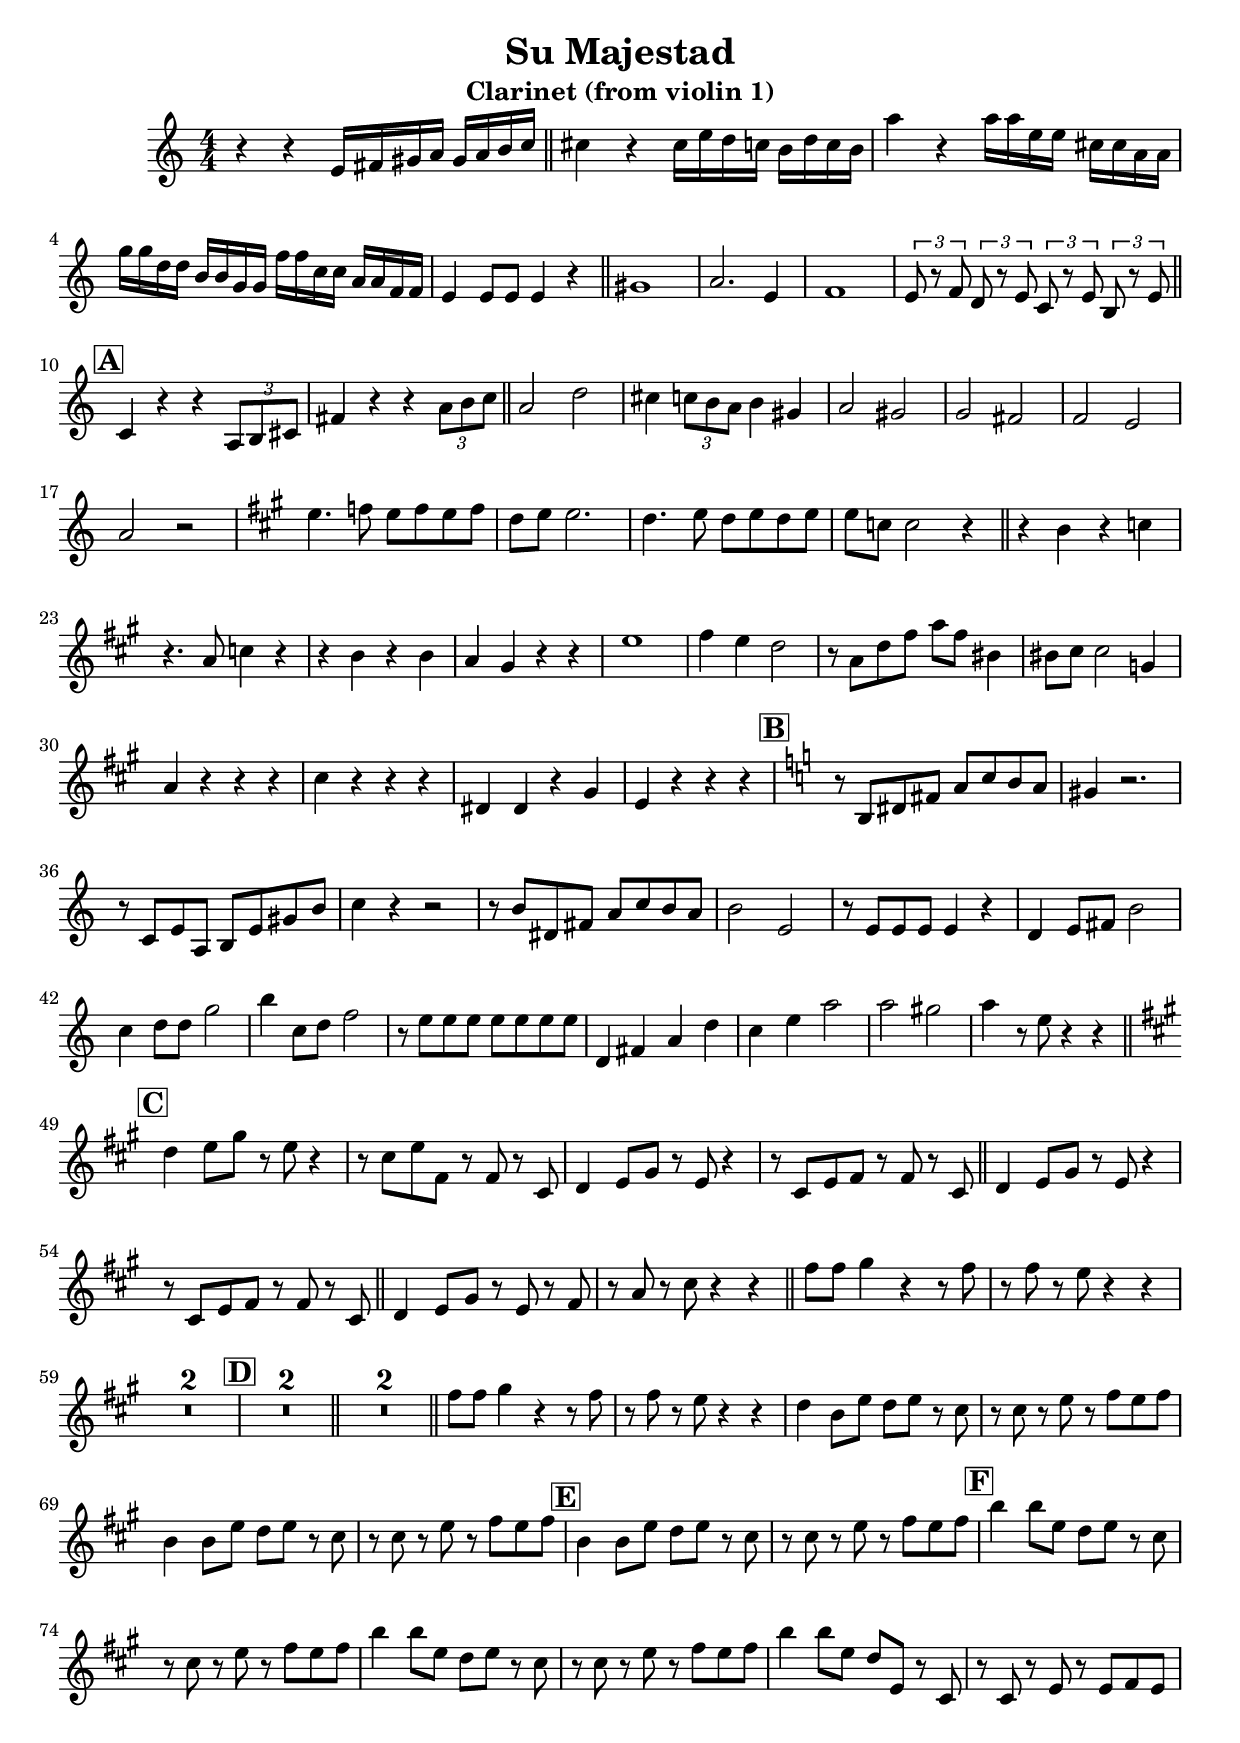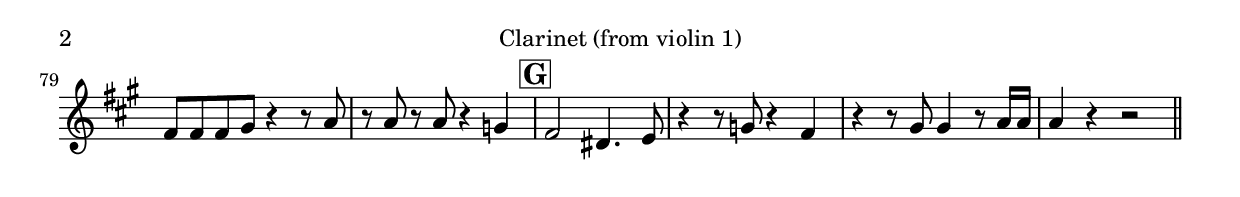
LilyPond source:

\version "2.18.0"

\header {
  title = "Su Majestad"
  instrument = "Clarinet (from violin 1)"
}

 \transpose c' d'    % leave this out until teh end so that it is easier to check the notes
    \relative c''{
    \key bes \major
    \numericTimeSignature
    \time 4/4
    \compressFullBarRests
    \set Score.markFormatter = #format-mark-box-alphabet
    
    r4 r4 d,16 e16 fis16 g16 fis16 g16 a16 bes16 \bar "||"
    b4 r4 b16 d16 c16 bes16 a16 c16 bes16 a16 
    g'4 r4 g16 g16 d16 d16 b16 b16 g16 g16
    
    \barNumberCheck #4
    f'16 f16 c16 c16 a16 a16 f16 f16 ees'16 ees16 bes16 bes16 g16 g16 ees16 ees16
    d4 d8 d8 d4 r4 \bar "||"

    % paseo
    fis1
    g2. d4
    ees1

    \barNumberCheck #9
    \times 2/3 {d8 r8 ees8} \times 2/3 {c8 r8 d8} \times 2/3 {bes8 r8 d8} \times 2/3 {a8 r8 d8}
    \bar "||" \mark \default % A

    bes4 r4 r4 \times 2/3 {g8 a8 b8}
    e4 r4 r4 \times 2/3 {g8 a8 bes8} \bar "||"

    % danzon 2-3
    g2 c2
    b4 \times 2/3 {bes8 a8 g8} a4 fis4
    g2 fis2
    f2 e2
    ees2 d2
    g2 r2 % pretend rest

    % change key
    \key g \major
    d'4. ees8 d8 ees8 d8 ees8 \bar "|" % missing a leading beat?
    c8 d8 d2. 

    \barNumberCheck #20
    c4. d8 c8 d8 c8 d8 
    d8 bes8 bes2 r4 \bar "||"

    r4 a4 r4 bes4
    r4. g8 bes4 r4
    r4 a4 r4 a4
    g4 fis4 r4 r4

    \barNumberCheck #26
    d'1
    e4 d4 c2
    r8 g8 c8 e8 g8 e8 ais,4
    ais8 b8 b2 f4
    g4 r4 r4 r4 
    b4 r4 r4 r4 

    \barNumberCheck #32
    cis,4 cis4 r4 fis4
    d4 r4 r4 r4 

    \mark \default % B
    \key bes \major
    r8 a8 cis8 e8 g8 bes8 a8 g8
    fis4 r2.
    r8 bes,8 d8 g,8 a8 d8 fis8 a8

    \barNumberCheck #37
    bes4 r4 r2
    r8 a8 cis,8 e8 g8 bes8 a8 g8
    a2 d,2
    r8 d8 d8 d8 d4 r4
    c4 d8 e8 a2

    % page 2
    \barNumberCheck #42
    bes4 c8 c8 f2
    a4 bes,8 c8 ees2
    r8 d8 d8 d8 d8 d8 d8 d8
    c,4 e4 g4 c4
    bes4 d4 g2
    g2 fis2
    g4 r8 d8 r4 r4

    \bar "||" \mark \default % C
    \key g \major
    % repeat starts
    c4 d8 fis8 r8 d8 r4
    r8 b8 d8 e,8 r8 e8 r8 b8 % why does the e have a circle over it?
    % end repeat

    % flute llamada
    c4 d8 fis8 r8 d8 r4
    r8 b8 d8 e8 r8 e8 r8 b8 \bar "||"
    c4 d8 fis8 r8 d8 r4
    r8 b8 d8 e8 r8 e8 r8 b8 \bar "||"
    c4 d8 fis8 r8 d8 r8 e8
    r8 g8 r8 b8 r4 r4 \bar "||"

    \barNumberCheck #57
    e8 e8 fis4 r4 r8 e8
    r8 e8 r8 d8 r4 r4

    % repeat start
    R1*2
    % repeat end

    \mark \default % D
    R1*2 \bar "||" 
    R1*2 \bar "||"

    \barNumberCheck #65
    e8 e8 fis4 r4 r8 e8
    r8 e8 r8 d8 r4 r4

    % repeat start coro (3X)
    c4 a8 d8 c8 d8 r8 b8
    r8 b8 r8 d8 r8 e8 d8 e8
    a,4 a8 d8 c8 d8 r8 b8

    \barNumberCheck 70
    r8 b8 r8 d8 r8 e8 d8 e8 % end repeat

    \mark \default % E
    % start repeat
    % flute solo (open)

    a,4 a8 d8 c8 d8 r8 b8
    r8 b8 r8 d8 r8 e8 d e8
    % repeat ends

    \mark \default % F
    a4 a8 d,8 c8 d8 r8 b8

    \barNumberCheck 74
    r8 b8 r8 d8 r8 e8 d8 e8
    a4 a8 d,8 c8 d8 r8 b8 
    r8 b8 r8 d8 r8 e8 d8 e8
    a4 a8 d,8 c8 d,8 r8 b8
    r8 b8 r8 d8 r8 d8 e8 d8 e8

    \barNumberCheck 79
    e8 e8 fis8 r4 r8 g8
    r8 g8 r8 g8 r4 f4

    \mark \default % G
    % danzon coda
    e2 cis4. d8
    r4 r8 f8 r4 e4
    r4 r8 fis8 fis4 r8 g16 g16
    g4 r4 r2 \bar "||"



  }



























